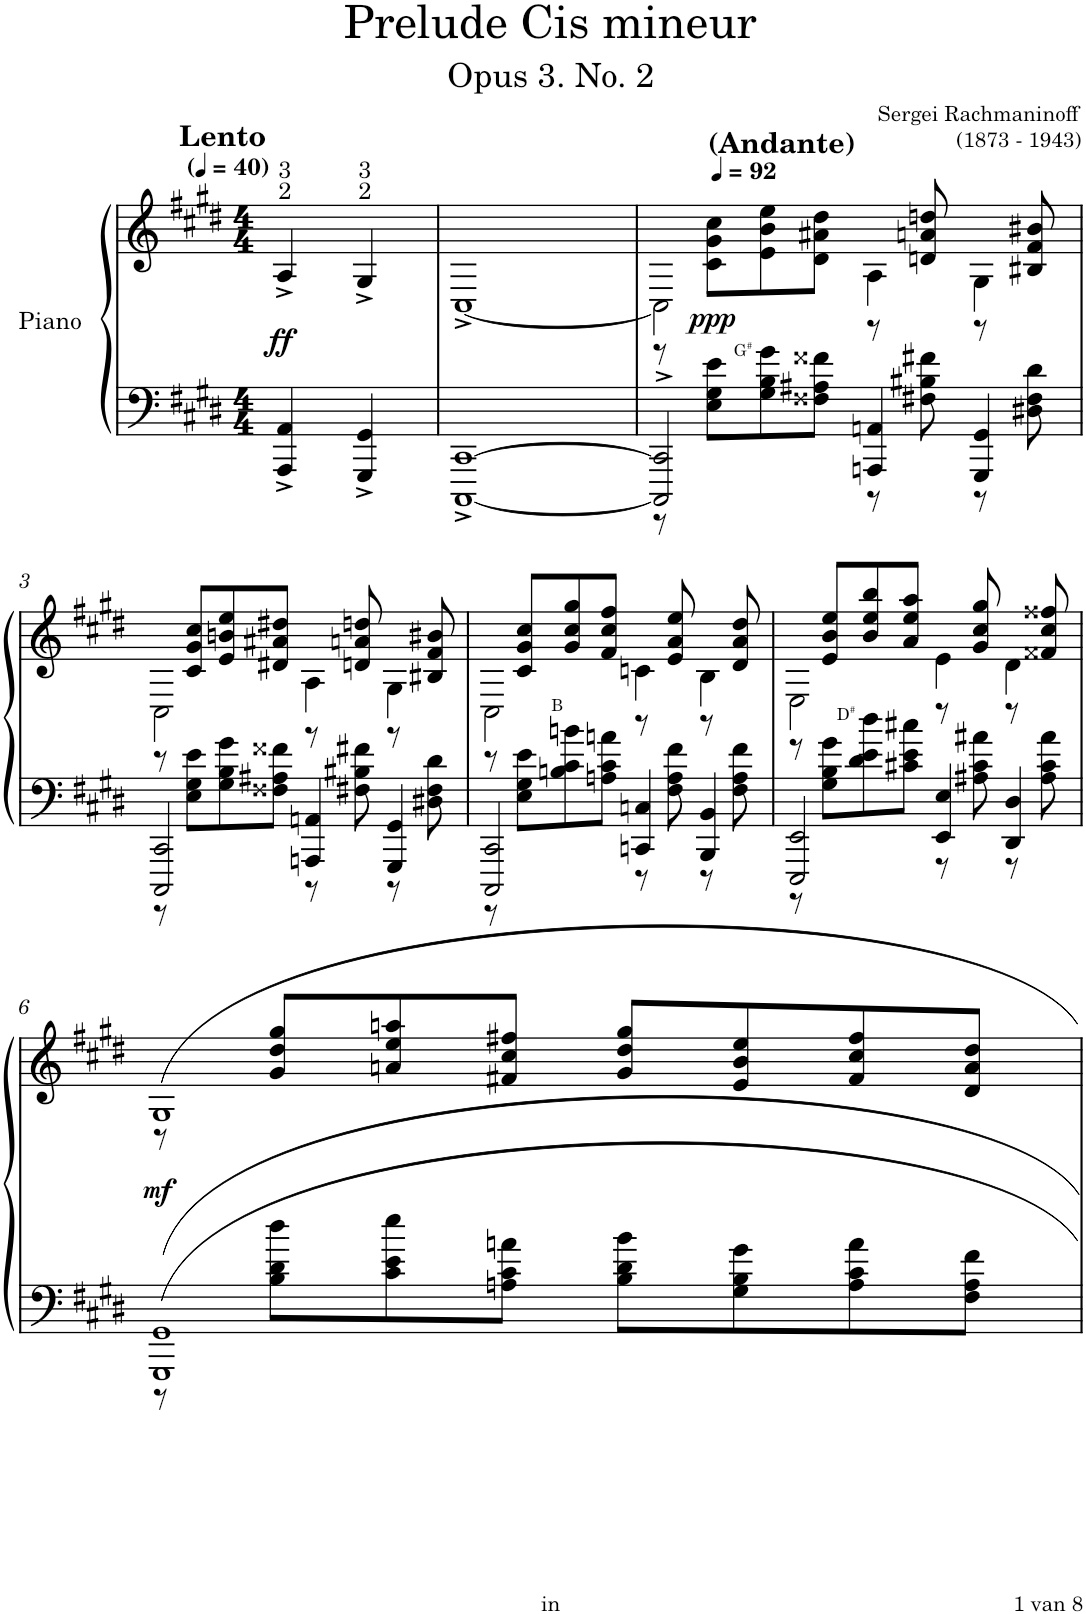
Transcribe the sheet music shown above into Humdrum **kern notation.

**kern	**kern	**dynam
*part1	*part1	*part1
*staff2	*staff1	*staff1/2
*I"Piano	*	*
*I'Pno	*	*
*clefF4	*clefG2	*
*k[f#c#g#d#]	*k[f#c#g#d#]	*
*M4/4	*M4/4	*
*MM40	*MM40	*
=	=	=
!	!LO:TX:a:B:t=Lento	!
!	!	!LO:DY:b
4AAA/^ 4AA/^	4A^/	ff
4GGG#/^ 4GG#/^	4G#^/	.
=1	=1	=1
[<1CCC#^ [1CC#^	[<1C#^	.
=2	=2	=2
*^	*^	*
2CCC#/]^ 2CC#/]^	8r	2C#\]	8r	.
*	*	*MM92	*	*
!	!	!	!LO:TX:a:B:t=(Andante)	!
!	!	!	!	!LO:DY:b
.	8E\ 8G#\ 8e\L	.	8c#\ 8g#\ 8cc#\L	ppp
!	!LO:TX:a:t=G	!	!	!
!	!LO:TX:a:t=#	!	!	!
.	8G#\ 8B\ 8g#\	.	8e\ 8b\ 8ee\	.
.	8F##X\ 8A#X\ 8f##X\J	.	8d#\ 8a#X\ 8dd#\J	.
4AAAn/ 4AAn/	8r	4A\	8r	.
.	8F#X\ 8B#X\ 8f#X\	.	8dn/ 8an/ 8ddn/	.
4GGG#/ 4GG#/	8r	4G#\	8r	.
.	8D#X\ 8F#\ 8d#\	.	8B#X/ 8f#/ 8b#X/	.
!!LO:LB:g=z	!!
=3	=3	=3	=3	=3
2CCC#/ 2CC#/	8r	2C#\	8r	.
.	8E\ 8G#\ 8e\L	.	8c#/ 8g#/ 8cc#/L	.
.	8G#\ 8B\ 8g#\	.	8e/ 8bn/ 8ee/	.
.	8F##X\ 8A#X\ 8f##X\J	.	8d#X/ 8a#X/ 8dd#X/J	.
4AAAn/ 4AAn/	8r	4A\	8r	.
.	8F#X\ 8B#X\ 8f#X\	.	8dn/ 8an/ 8ddn/	.
4GGG#/ 4GG#/	8r	4G#\	8r	.
.	8D#X\ 8F#\ 8d#\	.	8B#X/ 8f#/ 8b#X/	.
=4	=4	=4	=4	=4
2CCC#/ 2CC#/	8r	2C#\	8r	.
.	8E\ 8G#\ 8e\L	.	8c#/ 8g#/ 8cc#/L	.
!	!LO:TX:a:t=B	!	!	!
.	8Bn\ 8c#\ 8bn\	.	8g#/ 8cc#/ 8gg#/	.
.	8An\ 8c#\ 8an\J	.	8f#/ 8cc#/ 8ff#/J	.
4CCn/ 4Cn/	8r	4cn\	8r	.
.	8F#\ 8A\ 8f#\	.	8e/ 8a/ 8ee/	.
4BBB/ 4BB/	8r	4B\	8r	.
.	8F#\ 8A\ 8f#\	.	8d#/ 8a/ 8dd#/	.
=5	=5	=5	=5	=5
2EEE/ 2EE/	8r	2E\	8r	.
.	8G#\ 8B\ 8g#\L	.	8e/ 8b/ 8ee/L	.
!	!LO:TX:a:t=D	!	!	!
!	!LO:TX:a:t=#	!	!	!
.	8d#\ 8e\ 8dd#\	.	8b/ 8ee/ 8bb/	.
.	8c#X\ 8e\ 8cc#X\J	.	8a/ 8ee/ 8aa/J	.
4EE/ 4E/	8r	4e\	8r	.
.	8A#X\ 8c#\ 8a#X\	.	8g#/ 8cc#/ 8gg#/	.
4DD#/ 4D#/	8r	4d#\	8r	.
.	8A#\ 8c#\ 8a#\	.	8f##X/ 8cc#/ 8ff##X/	.
!!LO:LB:g=z	!!
=6	=6	=6	=6	=6
!	!	!	!	!LO:DY:b
1GGG# 1GG#	8r	1G#	8r	mf
.	8B\ 8d#\ 8dd#\L	.	8g#/ 8dd#/ 8gg#/L	.
.	8c#\ 8e\ 8ee\	.	8an/ 8ee/ 8aan/	.
.	8An\ 8c#\ 8an\J	.	8f#X/ 8cc#/ 8ff#X/J	.
.	8B\ 8d#\ 8b\L	.	8g#/ 8dd#/ 8gg#/L	.
.	8G#\ 8B\ 8g#\	.	8e/ 8b/ 8ee/	.
.	8A\ 8c#\ 8a\	.	8f#/ 8cc#/ 8ff#/	.
.	8F#\ 8A\ 8f#\J	.	8d#/ 8a/ 8dd#/J	.
*v	*v	*	*	*
*	*v	*v	*
=	=	=
*-	*-	*-
